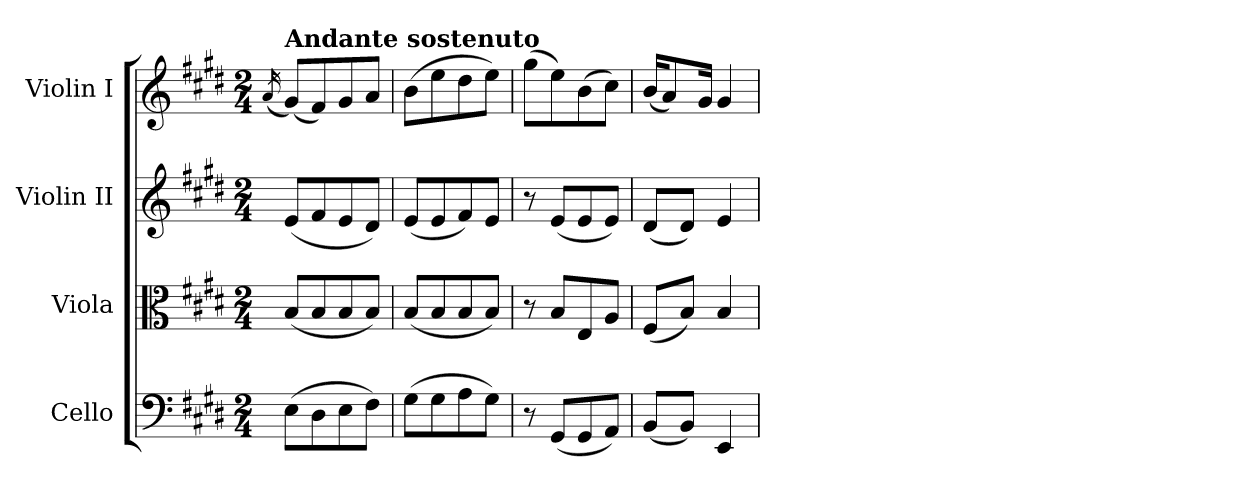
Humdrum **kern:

**kern	**kern	**kern	**kern
*part4	*part3	*part2	*part1
*staff4	*staff3	*staff2	*staff1
*I"Cello	*I"Viola	*I"Violin II	*I"Violin I
*	*I'Vla	*I'Vln	*I'Vln
*clefF4	*clefC3	*clefG2	*clefG2
*k[f#c#g#d#]	*k[f#c#g#d#]	*k[f#c#g#d#]	*k[f#c#g#d#]
*M2/4	*M2/4	*M2/4	*M2/4
=1	=1	=1	=1
.	.	.	(<16qa/
!	!	!	!LO:TX:a:B:t=Andante sostenuto
(>8E\L	(<8B/L	(<8e/L	(<8g#/L)
8D#\	8B/	8f#/	8f#/)
8E\	8B/	8e/	8g#/
8F#\J)	8B/J)	8d#/J)	8a/J
=2	=2	=2	=2
(>8G#\L	(<8B/L	(<8e/L	(>8b\L
8G#\	8B/	8e/	8ee\
8A\	8B/	8f#/)	8dd#\
8G#\J)	8B/J)	8e/J	8ee\J)
=3	=3	=3	=3
8r	8r	8r	(>8gg#\L
(<8GG#/L	8B/L	(<8e/L	8ee\)
8GG#/	8E/	8e/	(>8b\
8AA/J)	8A/J	8e/J)	8cc#\J)
=4	=4	=4	=4
(<8BB/L	(<8F#/L	(<8d#/L	(<16b/KL
.	.	.	8a/)
8BB/J)	8B/J)	8d#/J)	.
.	.	.	16g#/Jk
4EE/	4B/	4e/	4g#/
=	=	=	=
*-	*-	*-	*-
